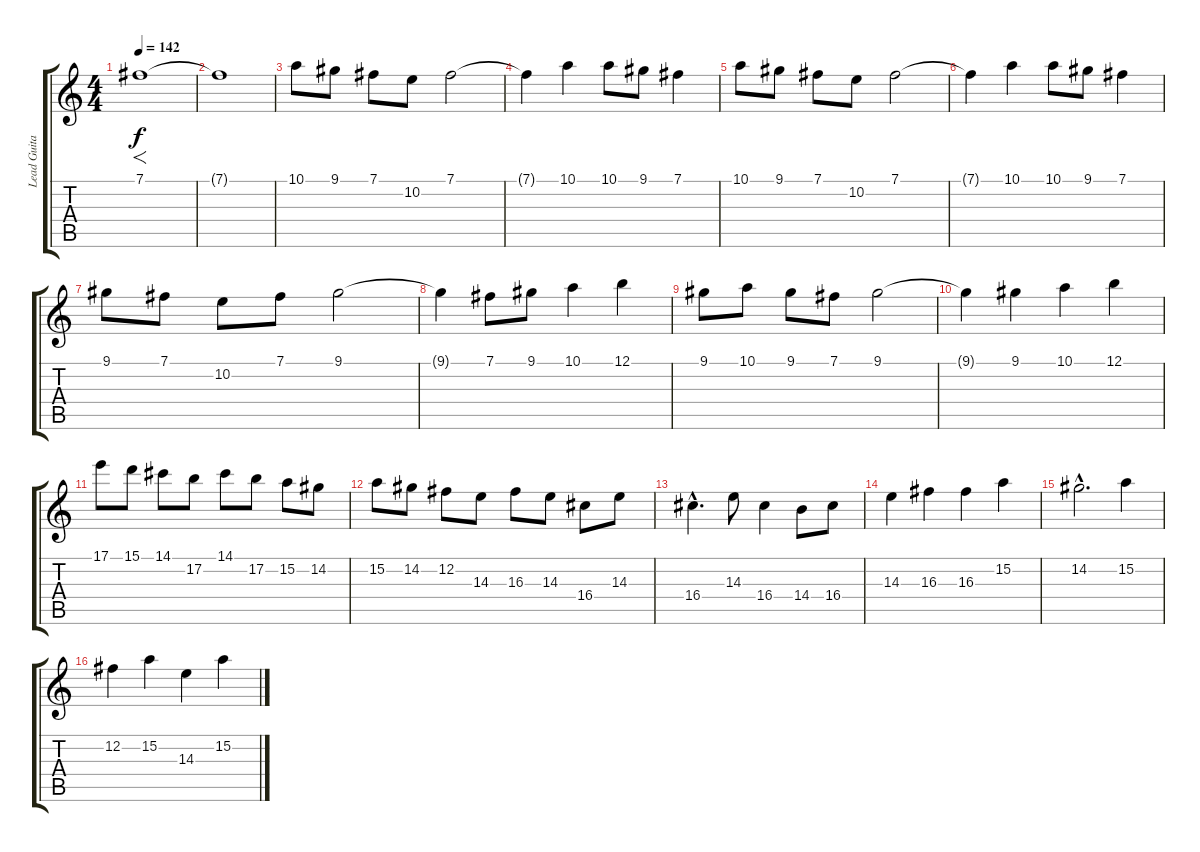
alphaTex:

\track ("Lead Guitar 1" "Lead Guita") {instrument distortionguitar}
\staff {score tabs}
\tuning (B3 Gb3 D3 A2 E2 B1) {hide}
\ts (4 4)
\tempo 142
\clef g2
\ks c
7.1.1{f dy f} |
7.1{t}.1 |
10.1.8 9.1.8 7.1.8 10.2.8 7.1.2 |
7.1{t}.4 10.1.4 10.1.8 9.1.8 7.1.4 |
10.1.8 9.1.8 7.1.8 10.2.8 7.1.2 |
7.1{t}.4 10.1.4 10.1.8 9.1.8 7.1.4 |
9.1.8 7.1.8 10.2.8 7.1.8 9.1.2 |
9.1{t}.4 7.1.8 9.1.8 10.1.4 12.1.4 |
9.1.8 10.1.8 9.1.8 7.1.8 9.1.2 |
9.1{t}.4 9.1.4 10.1.4 12.1.4 |
17.1.8 15.1.8 14.1.8 17.2.8 14.1.8 17.2.8 15.2.8 14.2.8 |
15.2.8 14.2.8 12.2.8 14.3.8 16.3.8 14.3.8 16.4.8 14.3.8 |
16.4{hac}.4{d} 14.3.8 16.4.4 14.4.8 16.4.8 |
14.3.4 16.3.4 16.3.4 15.2.4 |
14.2{hac}.2{d} 15.2.4 |
12.2.4 15.2.4 14.3.4 15.2.4
